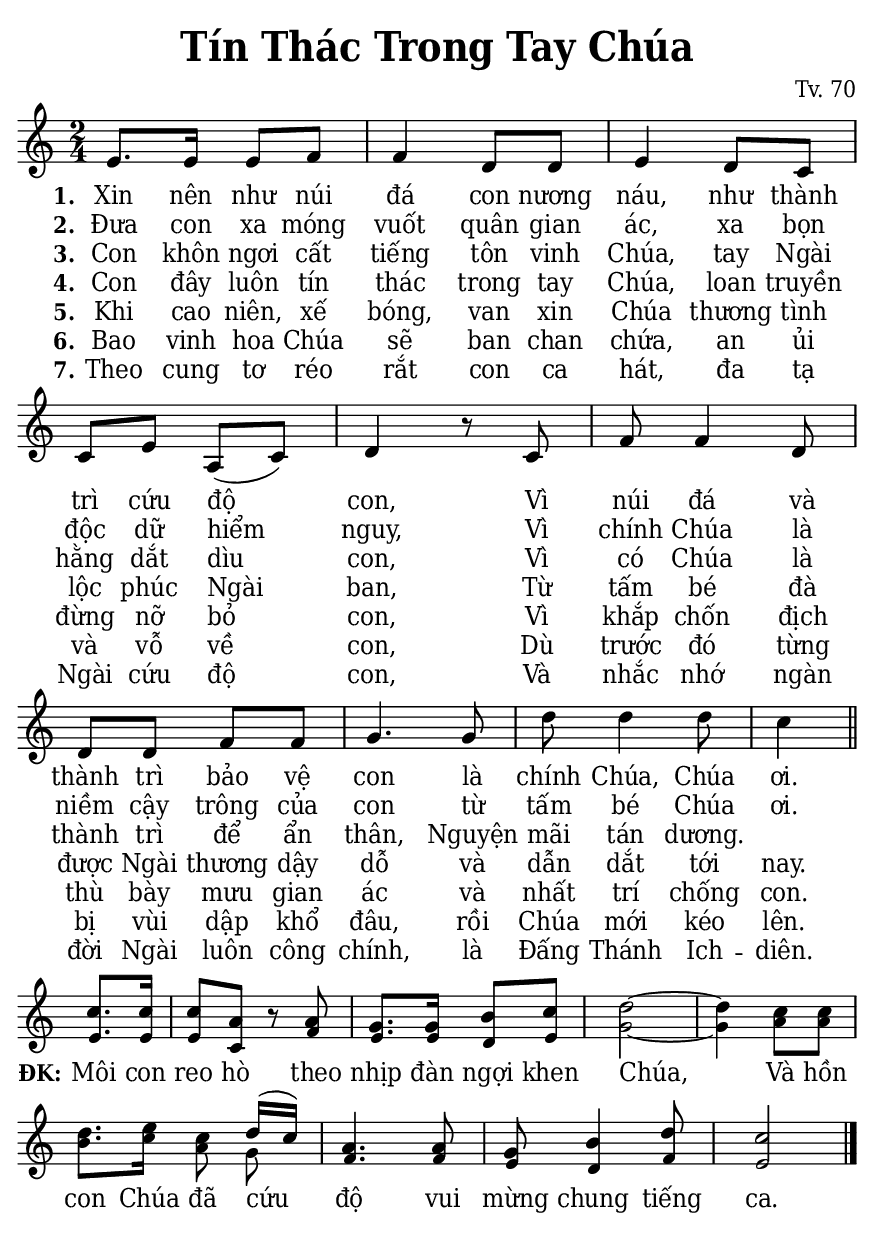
% Cài đặt chung\
\version "2.22.1"
\include "english.ly"

\header {
  title = \markup { \fontsize #1 "Tín Thác Trong Tay Chúa" }
  composer = "Tv. 70"
  %arranger = "Lm. Kim Long"
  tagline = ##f
}

% Nhạc phiên khúc
nhacPhienKhucSop = \relative c' {
  e8. e16 e8 f |
  f4 d8 d |
  e4 d8 c |
  c e a, (c) |
  d4 r8 c |
  f f4 d8 |
  d d f f |
  g4. g8 |
  d' d4 d8 |
  c4 \bar "||" \break
  
  c8. c16 |
  c8 a r a |
  g8. g16 b8 c |
  d2 ~ |
  d4 c8 c |
  d8. e16 c8 d16 (c) |
  a4. a8 |
  g b4 d8 |
  c2 \bar "|."
}

nhacPhienKhucAlto = \relative c' {
  R2*9
  r4
  e8. e16 |
  e8 c r f |
  e8. e16 d8 e |
  g2 ~ |
  g4 a8 a |
  b8. c16 a8 g |
  f4. f8 |
  e d4 f8 |
  e2
}

% Lời phiên khúc
loiPhienKhucSop = \lyrics {
  <<
    {
      \set stanza = "1."
      Xin nên như núi đá con nương náu,
      như thành trì cứu độ con,
      Vì núi đá và thành trì bảo vệ con là chính Chúa,
      Chúa ơi.
    }
    \new Lyrics {
	    \set associatedVoice = "beSop"
	    \set stanza = "2."
	    Đưa con xa móng vuốt quân gian ác,
	    xa bọn độc dữ hiểm nguy,
	    Vì chính Chúa là niềm cậy trông
	    của con từ tấm bé Chúa ơi.
    }
    \new Lyrics {
	    \set associatedVoice = "beSop"
	    \set stanza = "3."
	    Con khôn ngơi cất tiếng tôn vinh Chúa,
	    tay Ngài hằng dắt dìu con,
	    Vì có Chúa là thành trì để ẩn thân,
	    Nguyện mãi tán dương.
    }
    \new Lyrics {
	    \set associatedVoice = "beSop"
	    \set stanza = "4."
	    Con đây luôn tín thác trong tay Chúa,
	    loan truyền lộc phúc Ngài ban,
	    Từ tấm bé đà được Ngài thương dậy dỗ
	    và dẫn dắt tới nay.
    }
    \new Lyrics {
	    \set associatedVoice = "beSop"
	    \set stanza = "5."
	    Khi cao niên, xế bóng,
	    van xin Chúa thương tình đừng nỡ bỏ con,
	    Vì khắp chốn địch thù bày mưu gian ác
	    và nhất trí chống con.
    }
    \new Lyrics {
	    \set associatedVoice = "beSop"
	    \set stanza = "6."
	    Bao vinh hoa Chúa sẽ ban chan chứa,
	    an ủi và vỗ về con,
	    Dù trước đó từng bị vùi dập khổ đâu,
	    rồi Chúa mới kéo lên.
    }
    \new Lyrics {
	    \set associatedVoice = "beSop"
	    \set stanza = "7."
	    Theo cung tơ réo rắt con ca hát,
	    đa tạ Ngài cứu độ con,
	    Và nhắc nhớ ngàn đời Ngài luôn công chính,
	    là Đấng Thánh Ich -- diên.
    }
  >>
  \set stanza = "ĐK:"
  Môi con reo hò theo nhịp đàn ngợi khen Chúa,
  Và hồn con Chúa đã cứu độ vui mừng chung tiếng ca.
}

% Dàn trang
\paper {
  #(set-paper-size "a5")
  top-margin = 3\mm
  bottom-margin = 3\mm
  left-margin = 3\mm
  right-margin = 3\mm
  indent = #0
  #(define fonts
	 (make-pango-font-tree "Deja Vu Serif Condensed"
	 		       "Deja Vu Serif Condensed"
			       "Deja Vu Serif Condensed"
			       (/ 20 20)))
  print-page-number = ##f
  %system-system-spacing = #'((basic-distance . 0.1) (padding . 1))
  page-count = 1
}

TongNhip = {
  \key c \major \time 2/4
  \set Timing.beamExceptions = #'()
  \set Timing.baseMoment = #(ly:make-moment 1/4)
}

% Đổi kích thước nốt cho bè phụ
notBePhu =
#(define-music-function (font-size music) (number? ly:music?)
   (for-some-music
     (lambda (m)
       (if (music-is-of-type? m 'rhythmic-event)
           (begin
             (set! (ly:music-property m 'tweaks)
                   (cons `(font-size . ,font-size)
                         (ly:music-property m 'tweaks)))
             #t)
           #f))
     music)
   music)

\score {
  \new ChoirStaff <<
    \new Staff \with {
        \consists "Merge_rests_engraver"
        printPartCombineTexts = ##f
      }
      <<
      \new Voice \TongNhip \partCombine 
        \nhacPhienKhucSop
        \notBePhu -1 { \nhacPhienKhucAlto }
      \new NullVoice = beSop \nhacPhienKhucSop
      \new Lyrics \lyricsto beSop \loiPhienKhucSop
      >>
  >>
  \layout {
    %\override Staff.TimeSignature.transparent = ##t
    \override Lyrics.LyricSpace.minimum-distance = #0.8
    \override Score.BarNumber.break-visibility = ##(#f #f #f)
    \override Score.SpacingSpanner.uniform-stretching = ##t
  } 
}
